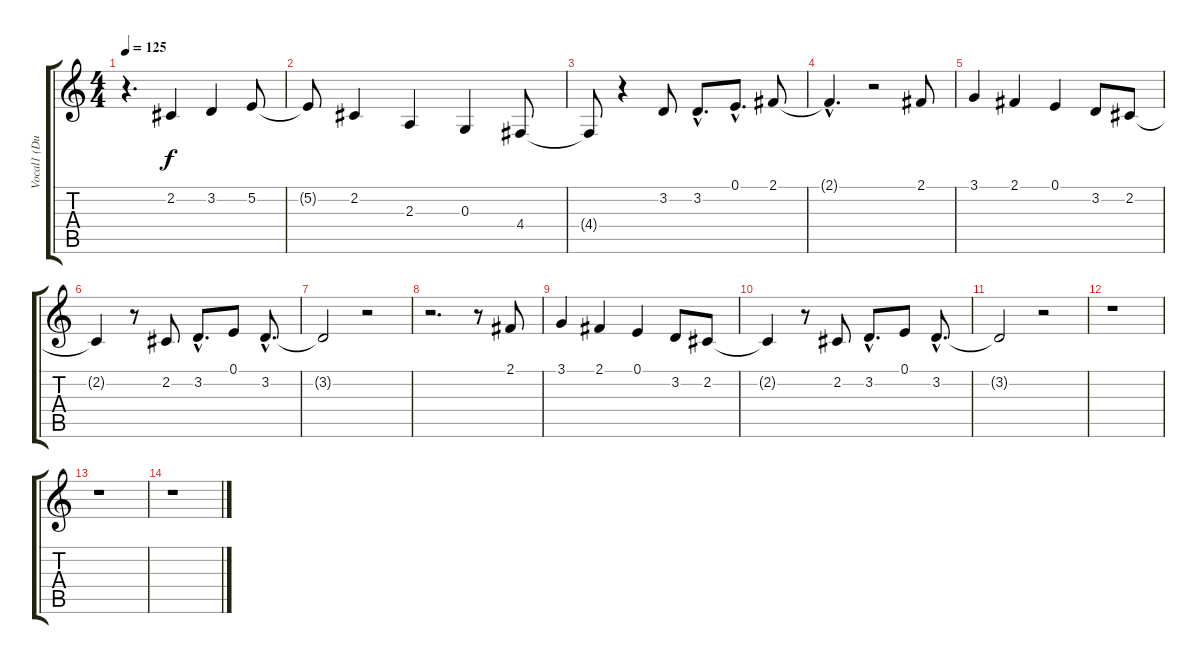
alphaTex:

\track ("Vocal1 (Dubbed in last verse)" "Vocal1 (Du") {instrument cello}
\staff {score tabs}
\tuning (E4 B3 G3 D3 A2 E2) {hide}
\ts (4 4)
\tempo 125
\clef g2
\ks c
r.4{d dy f} 2.2.4 3.2.4 5.2.8 |
5.2{t}.8 2.2.4 2.3.4 0.3.4 4.4.8 |
4.4{t}.8 r.4 3.2.8 3.2{hac}.8{d} 0.1{hac}.8{d} 2.1.8 |
2.1{hac t}.4{d} r.2 2.1.8 |
3.1.4 2.1.4 0.1.4 3.2.8 2.2.8 |
2.2{t}.4 r.8 2.2.8 3.2{hac}.8{d} 0.1.8 3.2{hac}.8{d} |
3.2{t}.2 r.2 |
r.2{d} r.8 2.1.8 |
3.1.4 2.1.4 0.1.4 3.2.8 2.2.8 |
2.2{t}.4 r.8 2.2.8 3.2{hac}.8{d} 0.1.8 3.2{hac}.8{d} |
3.2{t}.2 r.2 |
r.1 |
r.1 |
r.1
